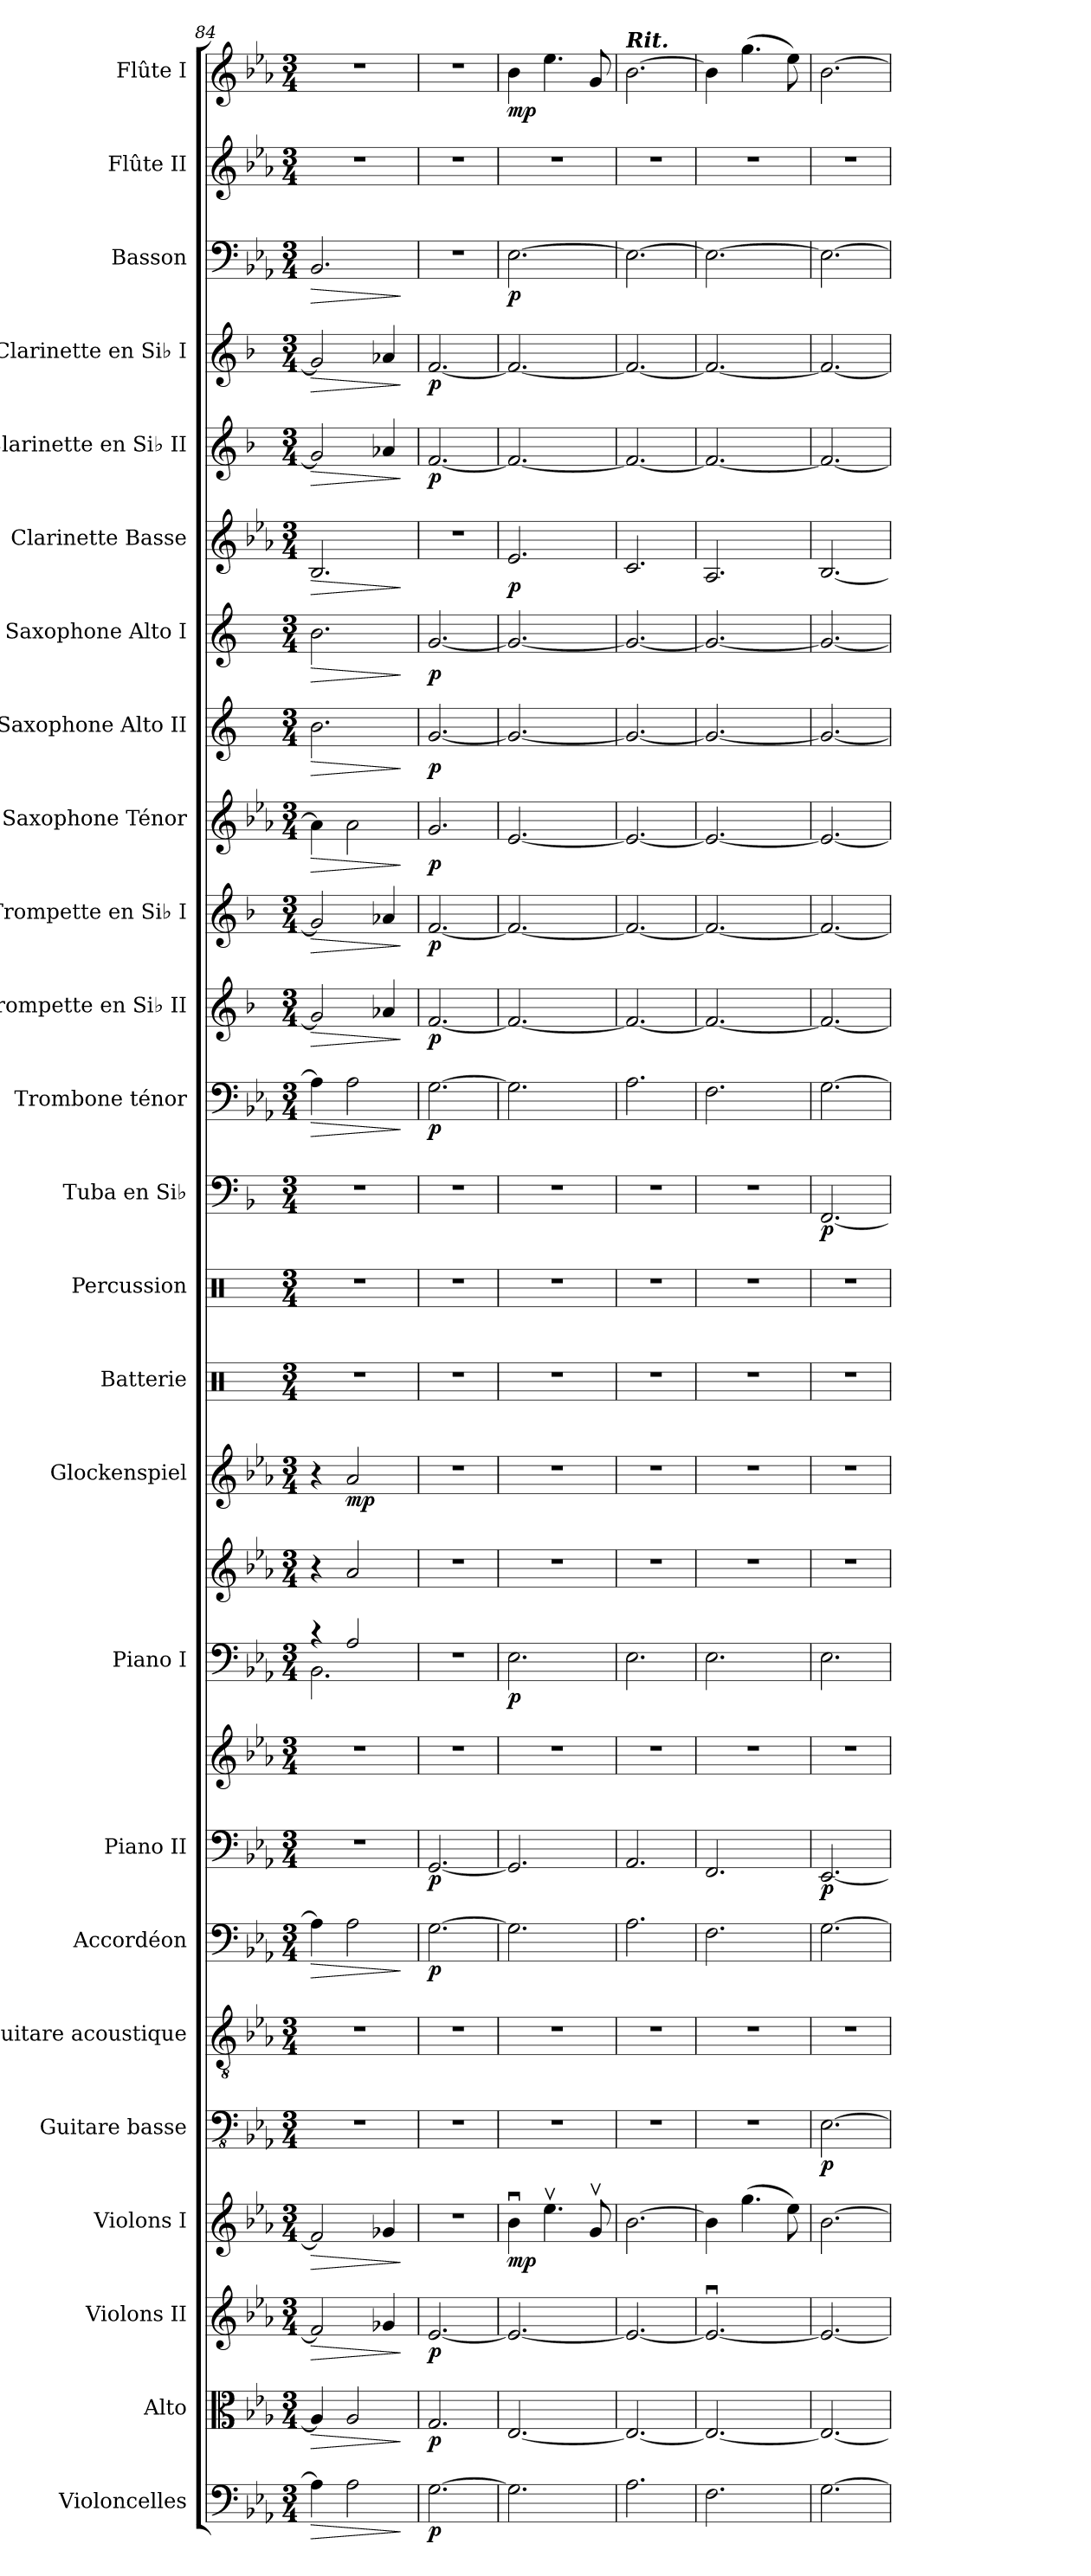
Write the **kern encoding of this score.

**kern	**dynam	**kern	**dynam	**kern	**dynam	**kern	**dynam	**kern	**dynam	**kern	**kern	**dynam	**kern	**kern	**dynam	**kern	**kern	**dynam	**kern	**dynam	**kern	**kern	**kern	**dynam	**kern	**dynam	**kern	**dynam	**kern	**dynam	**kern	**dynam	**kern	**dynam	**kern	**dynam	**kern	**dynam	**kern	**dynam	**kern	**dynam	**kern	**dynam	**kern	**kern	**dynam
*part25	*part25	*part24	*part24	*part23	*part23	*part22	*part22	*part21	*part21	*part20	*part19	*part19	*part18	*part18	*part18	*part17	*part17	*part17	*part16	*part16	*part15	*part14	*part13	*part13	*part12	*part12	*part11	*part11	*part10	*part10	*part9	*part9	*part8	*part8	*part7	*part7	*part6	*part6	*part5	*part5	*part4	*part4	*part3	*part3	*part2	*part1	*part1
*staff27	*staff27	*staff26	*staff26	*staff25	*staff25	*staff24	*staff24	*staff23	*staff23	*staff22	*staff21	*staff21	*staff20	*staff19	*staff19/20	*staff18	*staff17	*staff17/18	*staff16	*staff16	*staff15	*staff14	*staff13	*staff13	*staff12	*staff12	*staff11	*staff11	*staff10	*staff10	*staff9	*staff9	*staff8	*staff8	*staff7	*staff7	*staff6	*staff6	*staff5	*staff5	*staff4	*staff4	*staff3	*staff3	*staff2	*staff1	*staff1
*I"Violoncelles	*	*I"Alto	*	*I"Violons II	*	*I"Violons I	*	*I"Guitare basse	*	*I"Guitare acoustique	*I"Accordéon	*	*I"Piano II	*	*	*I"Piano I	*	*	*I"Glockenspiel	*	*I"Batterie	*I"Percussion	*I"Tuba en Si♭	*	*I"Trombone ténor	*	*I"Trompette en Si♭ II	*	*I"Trompette en Si♭ I	*	*I"Saxophone Ténor	*	*I"Saxophone Alto II	*	*I"Saxophone Alto I	*	*I"Clarinette Basse	*	*I"Clarinette en Si♭ II	*	*I"Clarinette en Si♭ I	*	*I"Basson	*	*I"Flûte II	*I"Flûte I	*
*I'Vlcs	*	*I'Al.	*	*I'Vln. II	*	*I'Vln. I	*	*I'Guit. B.	*	*I'Guit.	*I'Acc.	*	*I'Pia. II	*	*	*I'Pia. I	*	*	*I'Glock.	*	*I'Batt.	*I'Perc.	*I'Tu. Si♭	*	*I'Tbn. T	*	*I'Tromp. Si♭ II	*	*I'Tromp. Si♭ I	*	*I'Sax. T.	*	*I'Sax. II	*	*I'Sax. I	*	*I'Cl. basse	*	*	*	*	*	*I'Bsn.	*	*I'Fl. II	*I'Fl. I	*
*clefF4	*	*clefC3	*	*clefG2	*	*clefG2	*	*clefFv4	*	*clefGv2	*clefF4	*	*clefF4	*clefG2	*	*clefF4	*clefG2	*	*clefG2	*	*clefX	*clefX	*clefF4	*	*clefF4	*	*clefG2	*	*clefG2	*	*clefG2	*	*clefG2	*	*clefG2	*	*clefG2	*	*clefG2	*	*clefG2	*	*clefF4	*	*clefG2	*clefG2	*
*	*	*	*	*	*	*	*	*	*	*	*	*	*	*	*	*	*	*	*ITrd-14c-24	*	*	*	*ITrd1c2	*	*	*	*ITrd1c2	*	*ITrd1c2	*	*ITrd8c14	*	*ITrd5c9	*	*ITrd5c9	*	*ITrd8c14	*	*ITrd1c2	*	*ITrd1c2	*	*	*	*	*	*
*k[b-e-a-]	*	*k[b-e-a-]	*	*k[b-e-a-]	*	*k[b-e-a-]	*	*k[b-e-a-]	*	*k[b-e-a-]	*k[b-e-a-]	*	*k[b-e-a-]	*k[b-e-a-]	*	*k[b-e-a-]	*k[b-e-a-]	*	*k[b-e-a-]	*	*k[]	*k[]	*k[b-e-a-]	*	*k[b-e-a-]	*	*k[b-e-a-]	*	*k[b-e-a-]	*	*k[b-e-a-]	*	*k[b-e-a-]	*	*k[b-e-a-]	*	*k[b-e-a-]	*	*k[b-e-a-]	*	*k[b-e-a-]	*	*k[b-e-a-]	*	*k[b-e-a-]	*k[b-e-a-]	*
*M3/4	*	*M3/4	*	*M3/4	*	*M3/4	*	*M3/4	*	*M3/4	*M3/4	*	*M3/4	*M3/4	*	*M3/4	*M3/4	*	*M3/4	*	*M3/4	*M3/4	*M3/4	*	*M3/4	*	*M3/4	*	*M3/4	*	*M3/4	*	*M3/4	*	*M3/4	*	*M3/4	*	*M3/4	*	*M3/4	*	*M3/4	*	*M3/4	*M3/4	*
=84	=84	=84	=84	=84	=84	=84	=84	=84	=84	=84	=84	=84	=84	=84	=84	=84	=84	=84	=84	=84	=84	=84	=84	=84	=84	=84	=84	=84	=84	=84	=84	=84	=84	=84	=84	=84	=84	=84	=84	=84	=84	=84	=84	=84	=84	=84	=84
!	!LO:HP:b	!	!LO:HP:b	!	!LO:HP:b	!	!LO:HP:b	!	!	!	!	!LO:HP:b	!	!	!	!	!	!	!	!	!	!	!	!	!	!LO:HP:b	!	!LO:HP:b	!	!LO:HP:b	!	!LO:HP:b	!	!LO:HP:b	!	!LO:HP:b	!	!LO:HP:b	!	!LO:HP:b	!	!LO:HP:b	!	!LO:HP:b	!	!	!
*	*	*	*	*	*	*	*	*	*	*	*	*	*	*	*	*^	*	*	*	*	*	*	*	*	*	*	*	*	*	*	*	*	*	*	*	*	*	*	*	*	*	*	*	*	*	*	*
4A-\]	>	4A-/]	>	2f/]	>	2f/]	>	2.r	.	2.r	4A-\]	>	2.r	2.r	.	4r	2.BB-\	4r	.	4r	.	2.r	2.r	2.r	.	4A-\]	>	2f/]	>	2f/]	>	4A-\]	>	2.d\	>	2.d\	>	2.BB-/	>	2f/]	>	2f/]	>	2.BB-/	>	2.r	2.r	.
!	!	!	!	!	!	!	!	!	!	!	!	!	!	!	!	!	!	!	!	!	!LO:DY:b	!	!	!	!	!	!	!	!	!	!	!	!	!	!	!	!	!	!	!	!	!	!	!	!	!	!	!
2A-\	.	2A-/	.	.	.	.	.	.	.	.	2A-\	.	.	.	.	2A-/	.	2a-/	.	2aaa-/	mp	.	.	.	.	2A-\	.	.	.	.	.	2A-\	.	.	.	.	.	.	.	.	.	.	.	.	.	.	.	.
.	.	.	.	4g-X/	.	4g-X/	.	.	.	.	.	.	.	.	.	.	.	.	.	.	.	.	.	.	.	.	.	4g-X/	.	4g-X/	.	.	.	.	.	.	.	.	.	4g-X/	.	4g-X/	.	.	.	.	.	.
*	*	*	*	*	*	*	*	*	*	*	*	*	*	*	*	*v	*v	*	*	*	*	*	*	*	*	*	*	*	*	*	*	*	*	*	*	*	*	*	*	*	*	*	*	*	*	*	*	*
.	]	.	]	.	]	.	]	.	.	.	.	]	.	.	.	.	.	.	.	.	.	.	.	.	.	]	.	]	.	]	.	]	.	]	.	]	.	]	.	]	.	]	.	]	.	.	.
=85	=85	=85	=85	=85	=85	=85	=85	=85	=85	=85	=85	=85	=85	=85	=85	=85	=85	=85	=85	=85	=85	=85	=85	=85	=85	=85	=85	=85	=85	=85	=85	=85	=85	=85	=85	=85	=85	=85	=85	=85	=85	=85	=85	=85	=85	=85	=85
!	!LO:DY:b	!	!LO:DY:b	!	!LO:DY:b	!	!	!	!	!	!	!LO:DY:b	!	!	!LO:DY:b=2	!	!	!	!	!	!	!	!	!	!	!LO:DY:b	!	!LO:DY:b	!	!LO:DY:b	!	!LO:DY:b	!	!LO:DY:b	!	!LO:DY:b	!	!	!	!LO:DY:b	!	!LO:DY:b	!	!	!	!	!
[2.G\	p	2.G/	p	[2.e-/	p	2.r	.	2.r	.	2.r	[2.G\	p	[2.GG/	2.r	p	2.r	2.r	.	2.r	.	2.r	2.r	2.r	.	[2.G\	p	[2.e-/	p	[2.e-/	p	2.G/	p	[2.B-/	p	[2.B-/	p	2.r	.	[2.e-/	p	[2.e-/	p	2.r	.	2.r	2.r	.
=86	=86	=86	=86	=86	=86	=86	=86	=86	=86	=86	=86	=86	=86	=86	=86	=86	=86	=86	=86	=86	=86	=86	=86	=86	=86	=86	=86	=86	=86	=86	=86	=86	=86	=86	=86	=86	=86	=86	=86	=86	=86	=86	=86	=86	=86	=86	=86
!	!	!	!	!	!	!	!LO:DY:b	!	!	!	!	!	!	!	!	!	!	!LO:DY:b=2	!	!	!	!	!	!	!	!	!	!	!	!	!	!	!	!	!	!	!	!LO:DY:b	!	!	!	!	!	!LO:DY:b	!	!	!LO:DY:b
2.G\]	.	[2.E-/	.	2.e-/_	.	4b-u\	mp	2.r	.	2.r	2.G\]	.	2.GG/]	2.r	.	2.E-\	2.r	p	2.r	.	2.r	2.r	2.r	.	2.G\]	.	2.e-/_	.	2.e-/_	.	[2.E-/	.	2.B-/_	.	2.B-/_	.	2.E-/	p	2.e-/_	.	2.e-/_	.	[2.E-\	p	2.r	4b-\	mp
.	.	.	.	.	.	4.ee-v\	.	.	.	.	.	.	.	.	.	.	.	.	.	.	.	.	.	.	.	.	.	.	.	.	.	.	.	.	.	.	.	.	.	.	.	.	.	.	.	4.ee-\	.
.	.	.	.	.	.	8gv/	.	.	.	.	.	.	.	.	.	.	.	.	.	.	.	.	.	.	.	.	.	.	.	.	.	.	.	.	.	.	.	.	.	.	.	.	.	.	.	8g/	.
=87	=87	=87	=87	=87	=87	=87	=87	=87	=87	=87	=87	=87	=87	=87	=87	=87	=87	=87	=87	=87	=87	=87	=87	=87	=87	=87	=87	=87	=87	=87	=87	=87	=87	=87	=87	=87	=87	=87	=87	=87	=87	=87	=87	=87	=87	=87	=87
!	!	!	!	!	!	!	!	!	!	!	!	!	!	!	!	!	!	!	!	!	!	!	!	!	!	!	!	!	!	!	!	!	!	!	!	!	!	!	!	!	!	!	!	!	!	!LO:TX:Bi:t=Rit.	!
2.A-\	.	2.E-/_	.	2.e-/_	.	[2.b-\	.	2.r	.	2.r	2.A-\	.	2.AA-/	2.r	.	2.E-\	2.r	.	2.r	.	2.r	2.r	2.r	.	2.A-\	.	2.e-/_	.	2.e-/_	.	2.E-/_	.	2.B-/_	.	2.B-/_	.	2.C/	.	2.e-/_	.	2.e-/_	.	2.E-\_	.	2.r	[2.b-\	.
=88	=88	=88	=88	=88	=88	=88	=88	=88	=88	=88	=88	=88	=88	=88	=88	=88	=88	=88	=88	=88	=88	=88	=88	=88	=88	=88	=88	=88	=88	=88	=88	=88	=88	=88	=88	=88	=88	=88	=88	=88	=88	=88	=88	=88	=88	=88	=88
2.F\	.	2.E-/_	.	2.e-u/_	.	4b-\]	.	2.r	.	2.r	2.F\	.	2.FF/	2.r	.	2.E-\	2.r	.	2.r	.	2.r	2.r	2.r	.	2.F\	.	2.e-/_	.	2.e-/_	.	2.E-/_	.	2.B-/_	.	2.B-/_	.	2.AA-/	.	2.e-/_	.	2.e-/_	.	2.E-\_	.	2.r	4b-\]	.
.	.	.	.	.	.	(>4.gg\	.	.	.	.	.	.	.	.	.	.	.	.	.	.	.	.	.	.	.	.	.	.	.	.	.	.	.	.	.	.	.	.	.	.	.	.	.	.	.	(>4.gg\	.
.	.	.	.	.	.	8ee-\)	.	.	.	.	.	.	.	.	.	.	.	.	.	.	.	.	.	.	.	.	.	.	.	.	.	.	.	.	.	.	.	.	.	.	.	.	.	.	.	8ee-\)	.
=89	=89	=89	=89	=89	=89	=89	=89	=89	=89	=89	=89	=89	=89	=89	=89	=89	=89	=89	=89	=89	=89	=89	=89	=89	=89	=89	=89	=89	=89	=89	=89	=89	=89	=89	=89	=89	=89	=89	=89	=89	=89	=89	=89	=89	=89	=89	=89
!	!	!	!	!	!	!	!	!	!LO:DY:b	!	!	!	!	!	!LO:DY:b=2	!	!	!	!	!	!	!	!	!LO:DY:b	!	!	!	!	!	!	!	!	!	!	!	!	!	!	!	!	!	!	!	!	!	!	!
[2.G\	.	2.E-/_	.	2.e-/_	.	[2.b-\	.	[2.EE-\	p	2.r	[2.G\	.	[2.EE-/	2.r	p	2.E-\	2.r	.	2.r	.	2.r	2.r	[2.EE-/	p	[2.G\	.	2.e-/_	.	2.e-/_	.	2.E-/_	.	2.B-/_	.	2.B-/_	.	[2.BB-/	.	2.e-/_	.	2.e-/_	.	2.E-\_	.	2.r	[2.b-\	.
=	=	=	=	=	=	=	=	=	=	=	=	=	=	=	=	=	=	=	=	=	=	=	=	=	=	=	=	=	=	=	=	=	=	=	=	=	=	=	=	=	=	=	=	=	=	=	=
*-	*-	*-	*-	*-	*-	*-	*-	*-	*-	*-	*-	*-	*-	*-	*-	*-	*-	*-	*-	*-	*-	*-	*-	*-	*-	*-	*-	*-	*-	*-	*-	*-	*-	*-	*-	*-	*-	*-	*-	*-	*-	*-	*-	*-	*-	*-	*-
